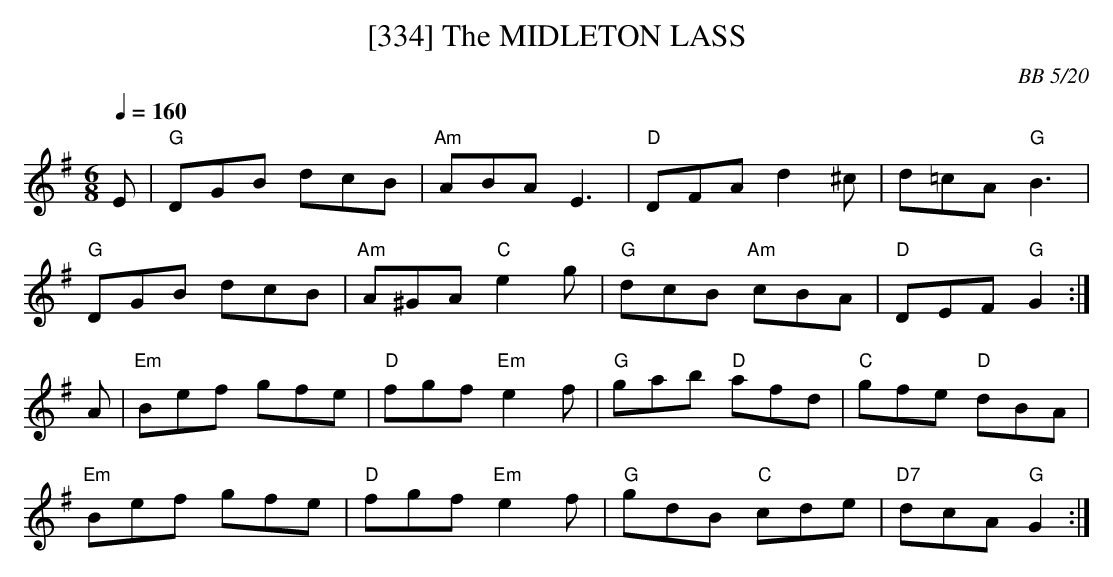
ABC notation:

X:1
T:[334] The MIDLETON LASS
C:BB 5/20
M:6/8
Q:1/4=160
K:G
E|"G"DGB dcB|"Am"ABA E3|"D"DFA d2^c|d=cA "G"B3|
"G"DGB dcB|"Am"A^GA "C"e2g|"G"dcB "Am"cBA|"D"DEF "G"G2:|%
A|"Em"Bef gfe|"D"fgf "Em"e2f|"G"gab "D"afd|"C"gfe "D"dBA|
"Em"Bef gfe|"D"fgf "Em"e2f|"G"gdB "C"cde|"D7"dcA "G"G2:|
